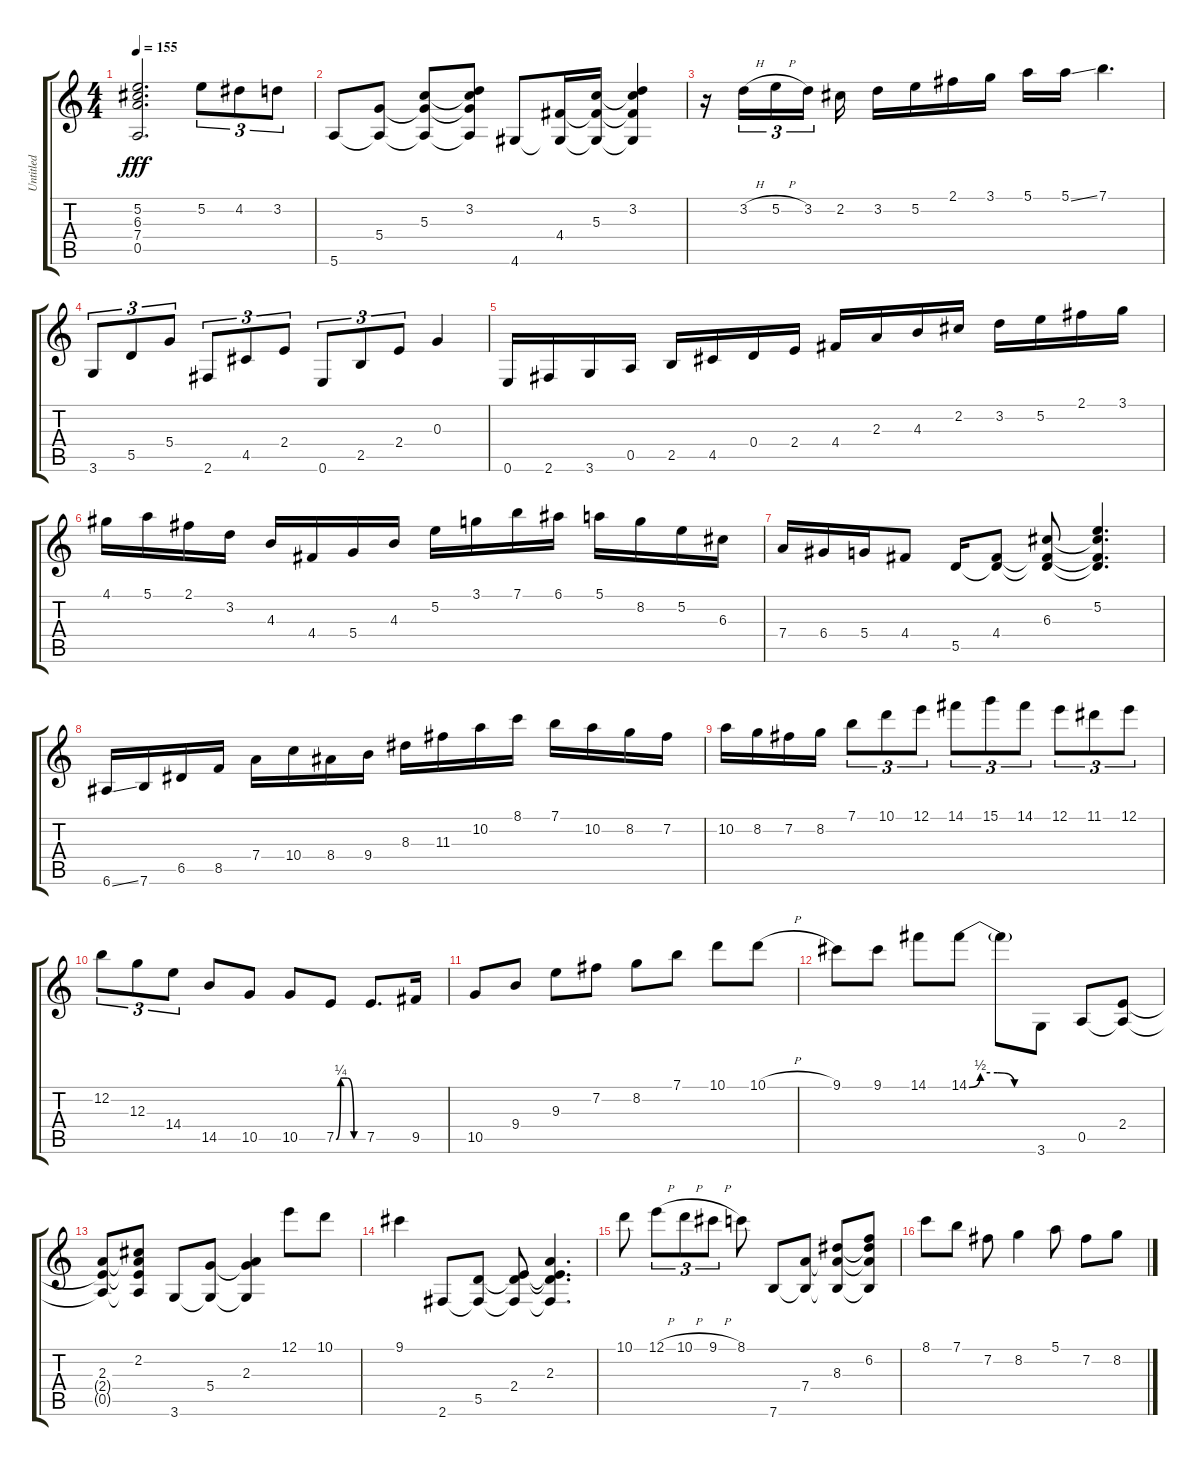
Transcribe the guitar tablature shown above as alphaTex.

\track ("Untitled" "Untitled") {instrument acousticguitarnylon}
\staff {score tabs}
\tuning (E4 B3 G3 D3 A2 E2) {hide}
\ts (4 4)
\tempo 155
\clef g2
\ks c
(5.2 6.3 7.4 0.5).2{d dy fff} 5.2.8{tu (3 2)} 4.2.8{tu (3 2)} 3.2.8{tu (3 2)} |
5.6.8 (5.4 5.6{t}).8 (5.3 5.4{t} 5.6{t}).8 (3.2 5.3{t} 5.4{t} 5.6{t}).8 4.6.8 (4.4 4.6{t}).16 (5.3 4.4{t} 4.6{t}).16 (3.2 5.3{t} 4.4{t} 4.6{t}).4 |
r.16 3.2{h}.16{tu (3 2)} 5.2{h}.16{tu (3 2)} 3.2.16{tu (3 2) beam splitsecondary} 2.2.16 3.2.16 5.2.16 2.1.16 3.1.16 5.1.16 5.1{ss}.16 7.1.4{d} |
3.6.8{tu (3 2)} 5.5.8{tu (3 2)} 5.4.8{tu (3 2)} 2.6.8{tu (3 2)} 4.5.8{tu (3 2)} 2.4.8{tu (3 2)} 0.6.8{tu (3 2)} 2.5.8{tu (3 2)} 2.4.8{tu (3 2)} 0.3.4 |
0.6.16 2.6.16 3.6.16 0.5.16 2.5.16 4.5.16 0.4.16 2.4.16 4.4.16 2.3.16 4.3.16 2.2.16 3.2.16 5.2.16 2.1.16 3.1.16 |
4.1.16 5.1.16 2.1.16 3.2.16 4.3.16 4.4.16 5.4.16 4.3.16 5.2.16 3.1.16 7.1.16 6.1.16 5.1.16 8.2.16 5.2.16 6.3.16 |
7.4.16 6.4.16 5.4.16 4.4.8 5.5.16 (4.4 5.5{t}).8 (6.3 4.4{t} 5.5{t}).8 (5.2 6.3{t} 4.4{t} 5.5{t}).4{d} |
6.6{ss}.16 7.6.16 6.5.16 8.5.16 7.4.16 10.4.16 8.4.16 9.4.16 8.3.16 11.3.16 10.2.16 8.1.16 7.1.16 10.2.16 8.2.16 7.2.16 |
10.2.16 8.2.16 7.2.16 8.2.16 7.1.8{tu (3 2)} 10.1.8{tu (3 2)} 12.1.8{tu (3 2)} 14.1.8{tu (3 2)} 15.1.8{tu (3 2)} 14.1.8{tu (3 2)} 12.1.8{tu (3 2)} 11.1.8{tu (3 2)} 12.1.8{tu (3 2)} |
12.2.8{tu (3 2)} 12.3.8{tu (3 2)} 14.4.8{tu (3 2)} 14.5.8 10.5.8 10.5.8 7.5{be (custom 0 0 10 1 25 1 40 0 60 0)}.8 7.5.8{d} 9.5.16 |
10.5.8 9.4.8 9.3.8 7.2.8 8.2.8 7.1.8 10.1.8 10.1{h}.8 |
9.1.8 9.1.8 14.1.8 14.1{be (custom 0 0 10 2 25 2 40 0 60 0)}.8 14.1{t}.8 3.6.8 0.5.8 (2.4 0.5{t}).8 |
(2.3 2.4{t} 0.5{t}).8 (2.2 2.3{t} 2.4{t} 0.5{t}).8 3.6.8 (5.4 3.6{t}).8 (2.3 5.4{t} 3.6{t}).4 12.1.8 10.1.8 |
9.1.4 2.6.8 (5.5 2.6{t}).8 (2.4 5.5{t} 2.6{t}).8 (2.3 2.4{t} 5.5{t} 2.6{t}).4{d} |
10.1.8 12.1{h}.8{tu (3 2)} 10.1{h}.8{tu (3 2)} 9.1{h}.8{tu (3 2)} 8.1.8 7.6.8 (7.4 7.6{t}).8 (8.3 7.4{t} 7.6{t}).8 (6.2 8.3{t} 7.4{t} 7.6{t}).8 |
8.1.8 7.1.8 7.2.8 8.2.4 5.1.8 7.2.8 8.2.8
